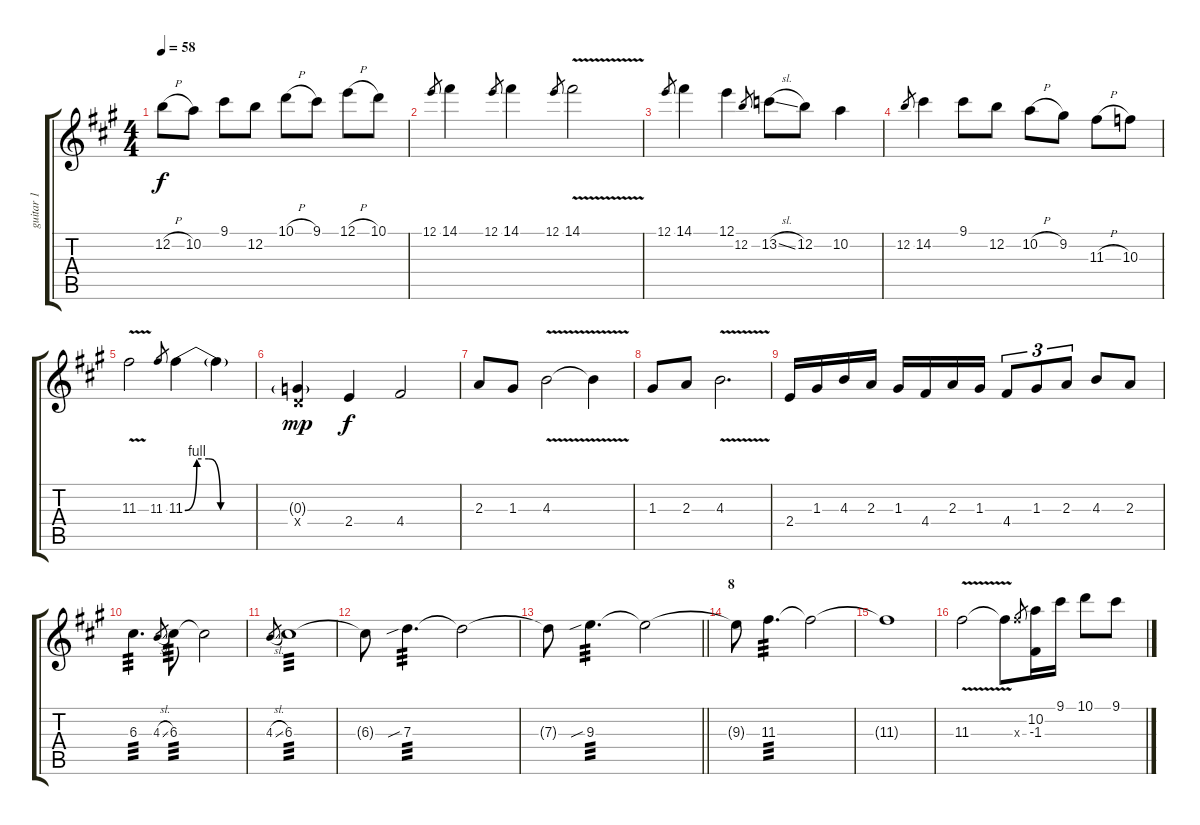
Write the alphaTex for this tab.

\track ("guitar 1" "guitar 1") {instrument overdrivenguitar}
\staff {score tabs}
\tuning (E4 B3 G3 D3 A2 E2) {hide}
\ts (4 4)
\tempo 58
\clef g2
\ks a
12.2{h}.8{dy f} 10.2.8 9.1.8 12.2.8 10.1{h}.8 9.1.8 12.1{h}.8 10.1.8 |
12.1.8{gr} 14.1.4 12.1.8{gr} 14.1.4 12.1.8{gr} 14.1{v}.2 |
12.1.8{gr} 14.1.4 12.1.4 12.2.8{gr} 13.2{sl}.8 12.2.8 10.2.4 |
12.2.8{gr} 14.2.4 9.1.8 12.2.8 10.2{h}.8 9.2.8 11.3{h}.8 10.3.8 |
11.3{v}.2 11.3.8{gr} 11.3{be (custom 0 0 10 4 20 4 30 0 60 0)}.4 11.3{t}.4 |
(0.3{g} 0.4{x}).4{dy mp} 2.4.4{dy f} 4.4.2 |
2.3.8 1.3.8 4.3{v}.2 4.3{v t}.4 |
1.3.8 2.3.8 4.3{v}.2{d} |
2.4.16 1.3.16 4.3.16 2.3.16 1.3.16 4.4.16 2.3.16 1.3.16 4.4.8{tu (3 2)} 1.3.8{tu (3 2)} 2.3.8{tu (3 2)} 4.3.8 2.3.8 |
6.3.4{d tp 3} 4.3{sl}.8{gr} 6.3.8{tp 3} 6.3{t}.2 |
4.3{sl}.8{gr} 6.3.1{tp 3} |
6.3{t}.8 7.3{sib}.4{d tp 3} 7.3{t}.2 |
\barLineRight lightlight
7.3{t}.8 9.3{sib}.4{d tp 3} 9.3{t}.2 |
\section ("" "8")
9.3{t}.8 11.3.4{d tp 3} 11.3{t}.2 |
11.3{t}.1 |
11.3{v}.2 11.3{t}.8 11.3{x}.8{gr} (10.2 -1.3).16 9.1.16 10.1.8 9.1.8
